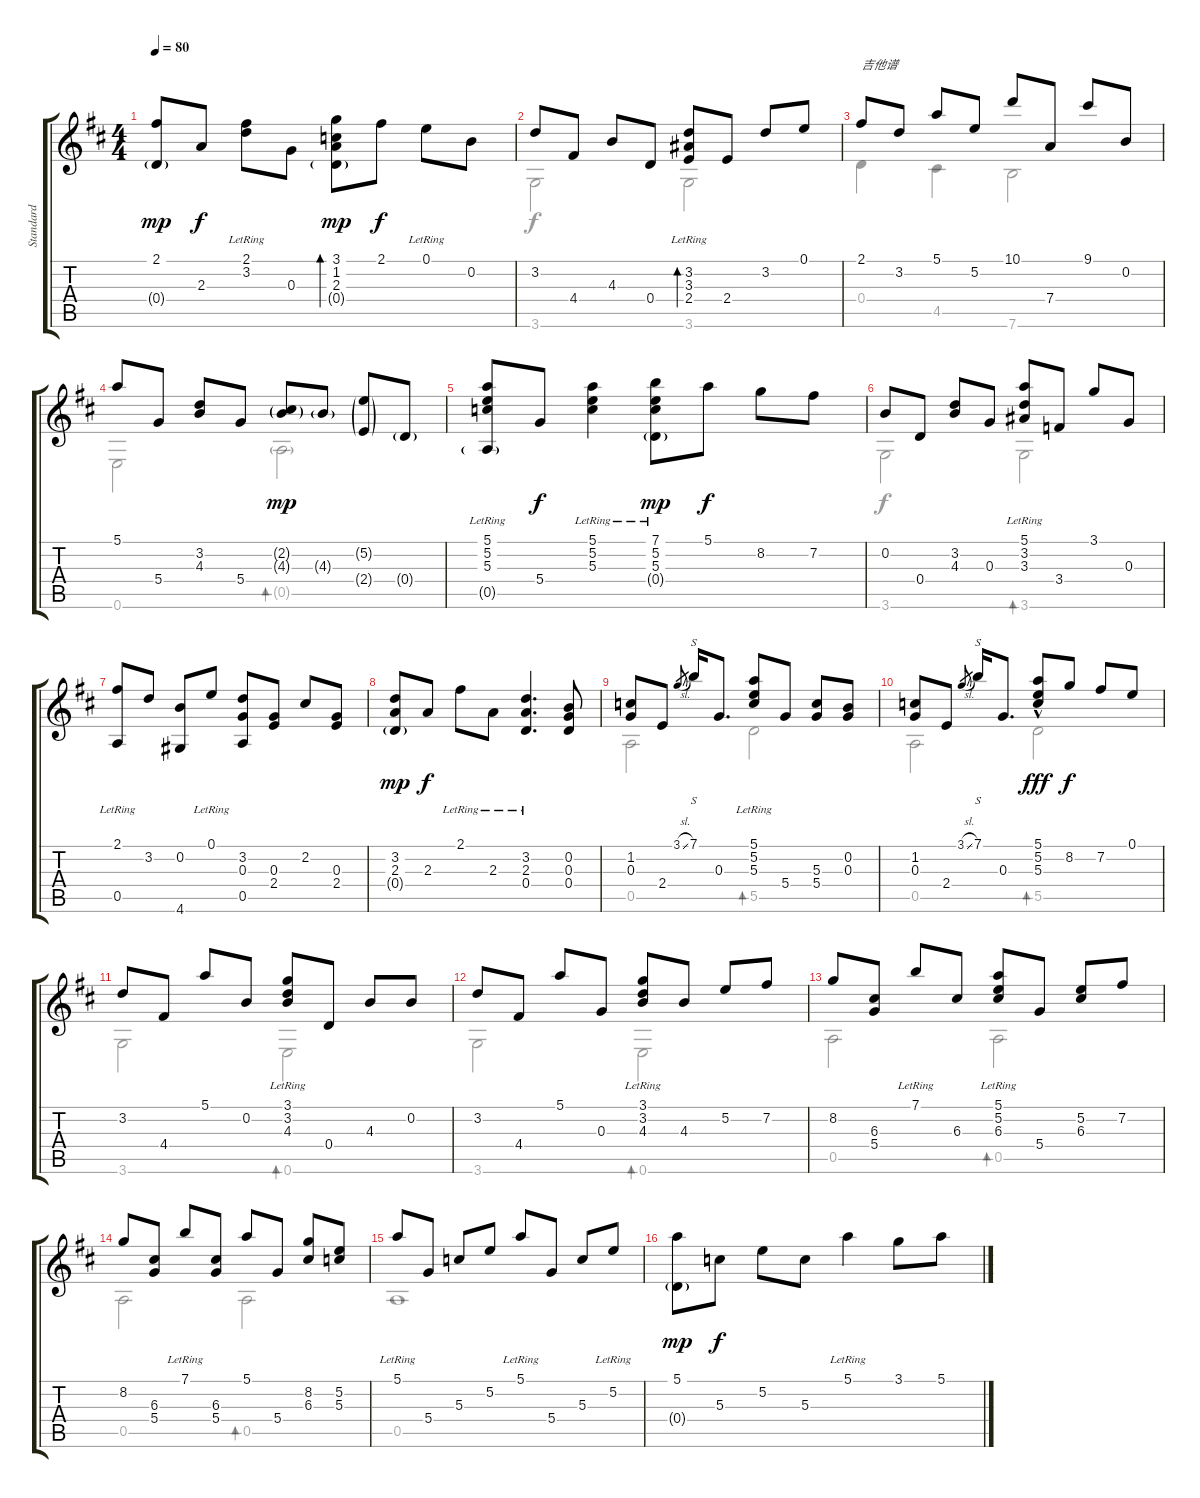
\track ("Standard" "Standard") {instrument acousticguitarsteel}
\staff {score tabs}
\tuning (E4 B3 G3 D3 A2 E2) {hide}
\voice
\ts (4 4)
\tempo 80
\clef g2
\ks d
(2.1 0.4{g}).8{dy mp} 2.3.8{dy f} (2.1{lr} 3.2).8 0.3.8 (3.1 1.2 2.3 0.4{g}).8{bd 240 dy mp} 2.1.8{dy f} 0.1{lr}.8 0.2.8 |
3.2.8 4.4.8 4.3.8 0.4.8 (3.2 3.3{lr} 2.4).8{bd 480} 2.4.8 3.2.8 0.1.8 |
2.1.8{txt "吉他谱"} 3.2.8 5.1.8 5.2.8 10.1.8 7.4.8 9.1.8 0.2.8 |
5.1.8 5.4.8 (3.2 4.3).8 5.4.8 (2.2{g} 4.3{g}).8{dy mp} 4.3{g}.8 (5.2{g} 2.4{g}).8 0.4{g}.8 |
(5.1{lr} 5.2 5.3 0.5{g}).8 5.4.8{dy f} (5.1{lr} 5.2 5.3).4 (7.1{lr} 5.2 5.3 0.4{g}).8{dy mp} 5.1.8{dy f} 8.2.8 7.2.8 |
0.2.8 0.4.8 (3.2 4.3).8 0.3.8 (5.1{lr} 3.2 3.3).8 3.4.8 3.1.8 0.3.8 |
(2.1{lr} 0.5).8 3.2.8 (0.2 4.6).8 0.1{lr}.8 (3.2 0.3 0.5).8 (0.3 2.4).8 2.2.8 (0.3 2.4).8 |
(3.2 2.3 0.4{g}).8{dy mp} 2.3.8{dy f} 2.1{lr}.8 2.3{lr}.8 (3.2{lr} 2.3 0.4).4{d} (0.2 0.3 0.4).8 |
(1.2 0.3).8 2.4.8 3.1{sl}.8{gr} 7.1.16{s} 0.3.8{d} (5.1 5.2{lr} 5.3).8 5.4.8 (5.3 5.4).8 (0.2 0.3).8 |
(1.2 0.3).8 2.4.8 3.1{sl}.8{gr} 7.1.16{s} 0.3.8{d} (5.1 5.2{hac} 5.3).8{dy fff} 8.2.8{dy f} 7.2.8 0.1.8 |
3.2.8 4.4.8 5.1.8 0.2.8 (3.1 3.2{lr} 4.3).8 0.4.8 4.3.8 0.2.8 |
3.2.8 4.4.8 5.1.8 0.3.8 (3.1 3.2{lr} 4.3).8 4.3.8 5.2.8 7.2.8 |
8.2.8 (6.3 5.4).8 7.1{lr}.8 6.3.8 (5.1 5.2{lr} 6.3).8 5.4.8 (5.2 6.3).8 7.2.8 |
8.2.8 (6.3 5.4).8 7.1{lr}.8 (6.3 5.4).8 5.1.8 5.4.8 (8.2 6.3).8 (5.2 5.3).8 |
5.1{lr}.8 5.4.8 5.3.8 5.2.8 5.1{lr}.8 5.4.8 5.3.8 5.2{lr}.8 |
(5.1 0.4{g}).8{dy mp} 5.3.8{dy f} 5.2.8 5.3.8 5.1{lr}.4 3.1.8 5.1.8
\voice
\clef g2
\ottava regular
\simile none
\ks d
|
3.6.2 3.6.2 |
0.4.4 4.5.4 7.6.2 |
0.6.2 0.5{g}.2{bd 30 dy mp} |
|
3.6.2{dy f} 3.6.2{bd 30} |
|
|
0.5.2 5.5.2{bd 30} |
0.5.2 5.5.2{bd 30} |
3.6.2 0.6.2{bd 30} |
3.6.2 0.6.2{bd 30} |
0.5.2 0.5.2{bd 30} |
0.5.2 0.5.2{bd 30} |
0.5.1 |
